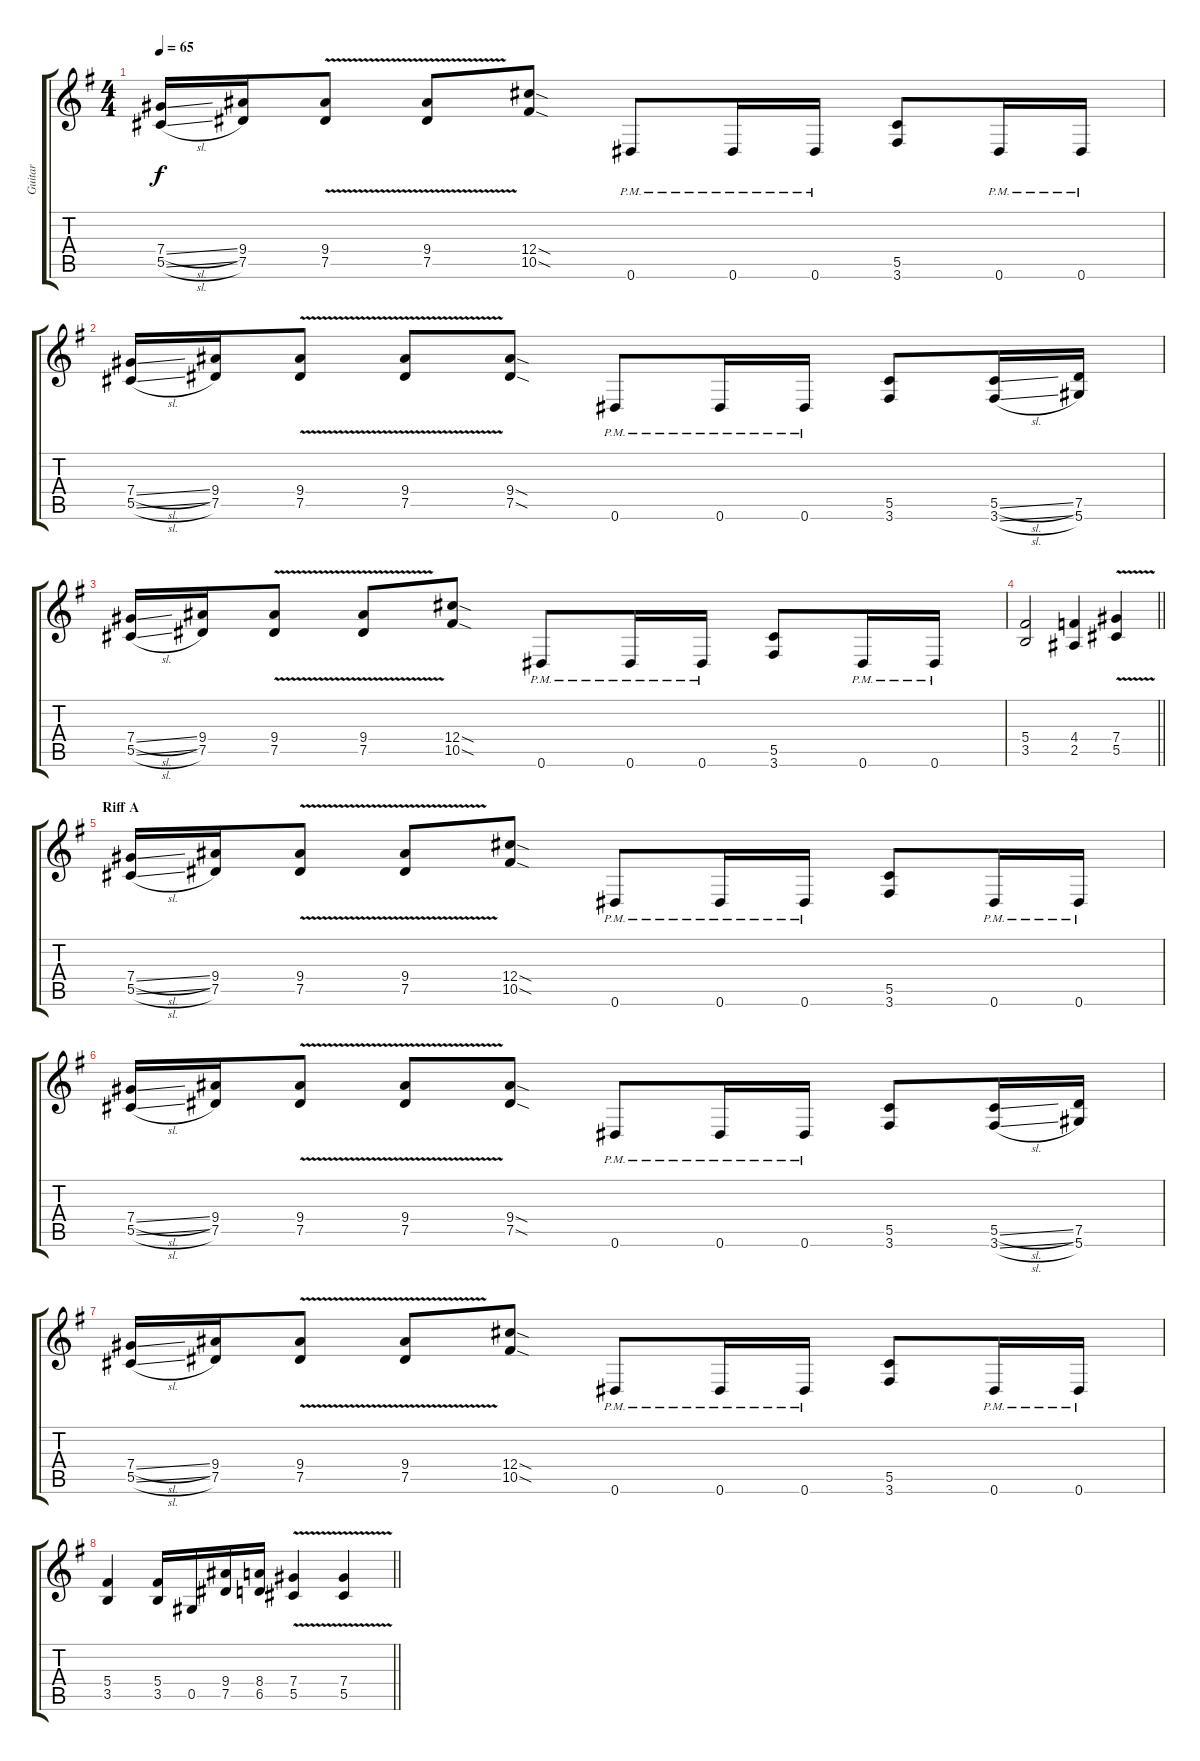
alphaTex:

\track ("Guitar" "Guitar") {instrument distortionguitar}
\staff {score tabs}
\tuning (Eb4 Bb3 Gb3 Db3 Ab2 Eb2) {hide}
\ts (4 4)
\tempo 65
\clef g2
\ks eminor
(7.4{sl} 5.5{sl}).16{dy f} (9.4 7.5).16 (9.4{v} 7.5{v}).8 (9.4{v} 7.5{v}).8 (12.4{sod} 10.5{sod}).8 0.6{pm}.8 0.6{pm}.16 0.6{pm}.16 (5.5 3.6).8 0.6{pm}.16 0.6{pm}.16 |
(7.4{sl} 5.5{sl}).16 (9.4 7.5).16 (9.4{v} 7.5{v}).8 (9.4{v} 7.5{v}).8 (9.4{sod} 7.5{sod}).8 0.6{pm}.8 0.6{pm}.16 0.6{pm}.16 (5.5 3.6).8 (5.5{sl} 3.6{sl}).16 (7.5 5.6).16 |
(7.4{sl} 5.5{sl}).16 (9.4 7.5).16 (9.4{v} 7.5{v}).8 (9.4{v} 7.5{v}).8 (12.4{sod} 10.5{sod}).8 0.6{pm}.8 0.6{pm}.16 0.6{pm}.16 (5.5 3.6).8 0.6{pm}.16 0.6{pm}.16 |
\barLineRight lightlight
(5.4 3.5).2 (4.4 2.5).4 (7.4{v} 5.5{v}).4 |
\section ("" "Riff A")
(7.4{sl} 5.5{sl}).16 (9.4 7.5).16 (9.4{v} 7.5{v}).8 (9.4{v} 7.5{v}).8 (12.4{sod} 10.5{sod}).8 0.6{pm}.8 0.6{pm}.16 0.6{pm}.16 (5.5 3.6).8 0.6{pm}.16 0.6{pm}.16 |
(7.4{sl} 5.5{sl}).16 (9.4 7.5).16 (9.4{v} 7.5{v}).8 (9.4{v} 7.5{v}).8 (9.4{sod} 7.5{sod}).8 0.6{pm}.8 0.6{pm}.16 0.6{pm}.16 (5.5 3.6).8 (5.5{sl} 3.6{sl}).16 (7.5 5.6).16 |
(7.4{sl} 5.5{sl}).16 (9.4 7.5).16 (9.4{v} 7.5{v}).8 (9.4{v} 7.5{v}).8 (12.4{sod} 10.5{sod}).8 0.6{pm}.8 0.6{pm}.16 0.6{pm}.16 (5.5 3.6).8 0.6{pm}.16 0.6{pm}.16 |
\barLineRight lightlight
(5.4 3.5).4 (5.4 3.5).16 0.5.16 (9.4 7.5).16 (8.4 6.5).16 (7.4{v} 5.5{v}).4 (7.4{v} 5.5{v}).4
